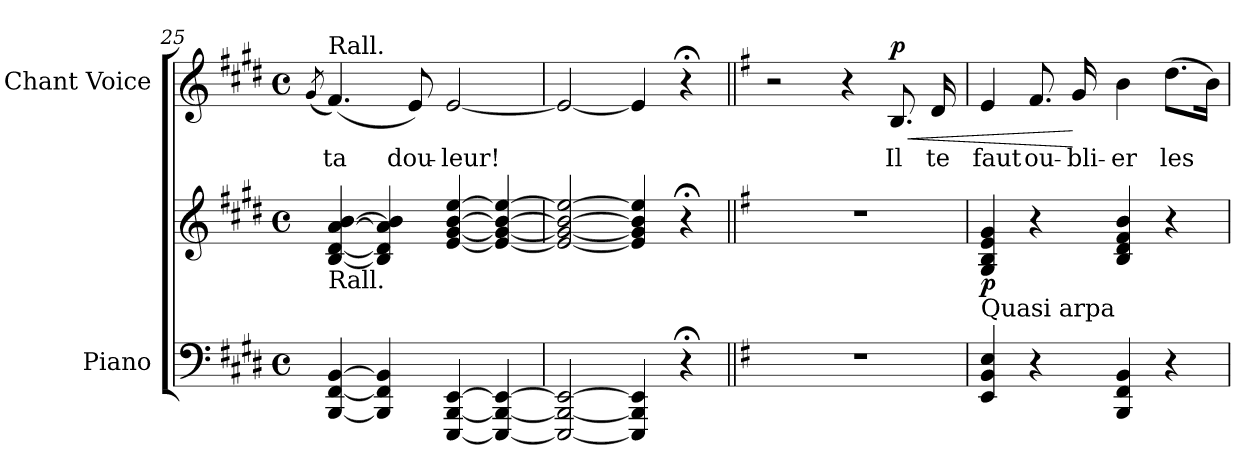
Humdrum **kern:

**kern	**kern	**dynam	**kern	**text	**dynam
*part2	*part2	*part2	*part1	*part1	*part1
*staff3	*staff2	*staff2/3	*staff1	*staff1	*staff1
*I"Piano	*	*	*I"Chant Voice	*	*
*I'Pno	*	*	*	*	*
*clefF4	*clefG2	*	*clefG2	*	*
*k[f#c#g#d#]	*k[f#c#g#d#]	*	*k[f#c#g#d#]	*	*
*M4/4	*M4/4	*	*M4/4	*	*
*met(c)	*met(c)	*	*met(c)	*	*
=25	=25	=25	=25	=25	=25
.	.	.	(8qg#/	.	.
!	!	!	!LO:TX:a:t=Rall.	!	!
!	!LO:TX:b:t=Rall.	!	!	!	!
[4BBB/ [4FF#/ [4BB/	[4B/ [4d#/ [4a/ [4b/	.	(4.f#/)	ta	.
4BBB/] 4FF#/] 4BB/]	4B/] 4d#/] 4a/] 4b/]	.	.	.	.
.	.	.	8e/)	dou-	.
[4EEE/ [4BBB/ [4EE/	[4e/ [4g#/ [4b/ [4ee/	.	[2e/	-leur!	.
4EEE/_ 4BBB/_ 4EE/_	4e/_ 4g#/_ 4b/_ 4ee/_	.	.	.	.
=26	=26	=26	=26	=26	=26
2EEE/_ 2BBB/_ 2EE/_	2e/_ 2g#/_ 2b/_ 2ee/_	.	2e/_	.	.
4EEE/] 4BBB/] 4EE/]	4e/] 4g#/] 4b/] 4ee/]	.	4e/]	.	.
4r;<	4r;<	.	4r;<	.	.
=27||	=27||	=27||	=27||	=27||	=27||
*k[f#]	*k[f#]	*	*k[f#]	*	*
1r	1r	.	2r	.	.
.	.	.	4r	.	.
!	!	!	!	!	!LO:HP:b
!	!	!	!	!	!LO:DY:n=1:a
.	.	.	8.B/	Il	< p
.	.	.	16d/	te	.
=28	=28	=28	=28	=28	=28
!	!LO:TX:b:t=Quasi arpa	!	!	!	!
!	!	!LO:DY:b	!	!	!
4EE/ 4BB/ 4E/	4G/ 4B/ 4e/ 4g/	p	4e/	faut	.
4r	4r	.	8.f#/	ou-	.
.	.	.	16g/	-bli-	[
!	!	!LO:DY:b	!	!	!
!	!	!LO:DY:n=1:b	!	!	!
4BBB/ 4FF#/ 4BB/	4B/ 4d/ 4f#/ 4b/	other-dynamics f	4b\	-er	.
4r	4r	.	(8.dd\L	les	.
.	.	.	16b\Jk)	.	.
=	=	=	=	=	=
*-	*-	*-	*-	*-	*-
